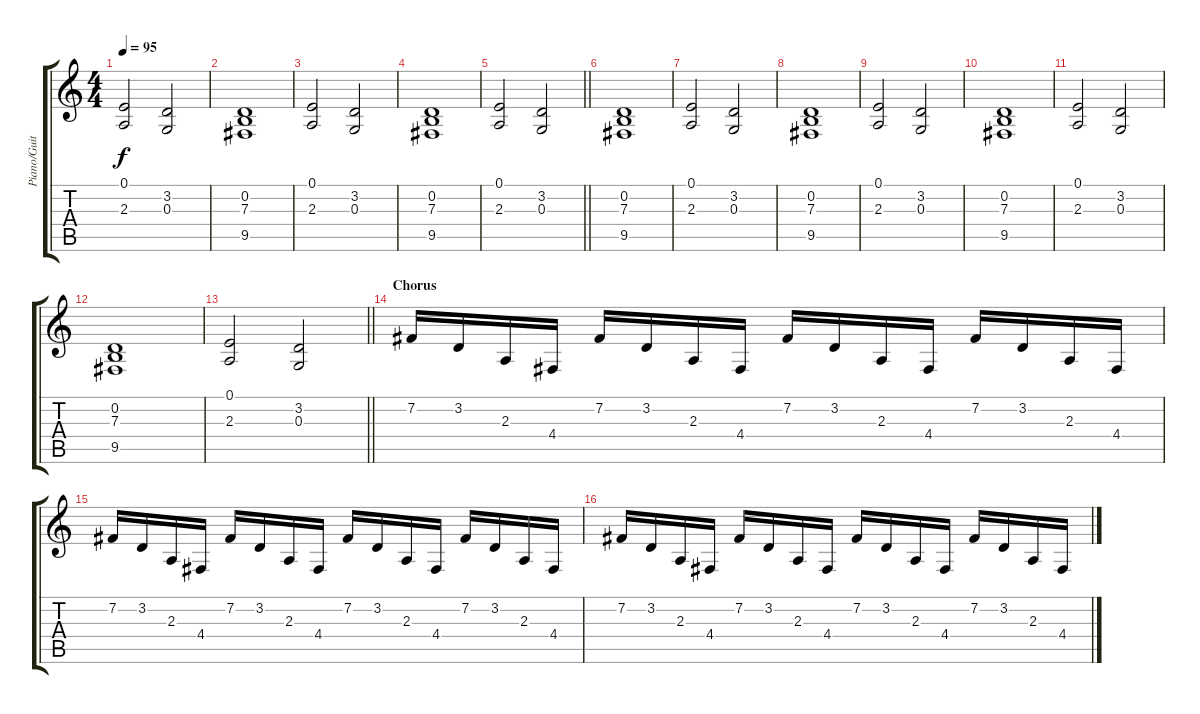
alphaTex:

\track ("Piano/Guitar" "Piano/Guit") {instrument acousticgrandpiano}
\staff {score tabs}
\tuning (E4 B3 G3 D3 A2 E2) {hide}
\ts (4 4)
\tempo 95
\clef g2
\ks c
(0.1 2.3).2{dy f} (3.2 0.3).2 |
(0.2 7.3 9.5).1 |
(0.1 2.3).2 (3.2 0.3).2 |
(0.2 7.3 9.5).1 |
\barLineRight lightlight
(0.1 2.3).2 (3.2 0.3).2 |
(0.2 7.3 9.5).1 |
(0.1 2.3).2 (3.2 0.3).2 |
(0.2 7.3 9.5).1 |
(0.1 2.3).2 (3.2 0.3).2 |
(0.2 7.3 9.5).1 |
(0.1 2.3).2 (3.2 0.3).2 |
(0.2 7.3 9.5).1 |
\barLineRight lightlight
(0.1 2.3).2 (3.2 0.3).2 |
\section ("" "Chorus")
7.2.16 3.2.16 2.3.16 4.4.16 7.2.16 3.2.16 2.3.16 4.4.16 7.2.16 3.2.16 2.3.16 4.4.16 7.2.16 3.2.16 2.3.16 4.4.16 |
7.2.16 3.2.16 2.3.16 4.4.16 7.2.16 3.2.16 2.3.16 4.4.16 7.2.16 3.2.16 2.3.16 4.4.16 7.2.16 3.2.16 2.3.16 4.4.16 |
7.2.16 3.2.16 2.3.16 4.4.16 7.2.16 3.2.16 2.3.16 4.4.16 7.2.16 3.2.16 2.3.16 4.4.16 7.2.16 3.2.16 2.3.16 4.4.16
